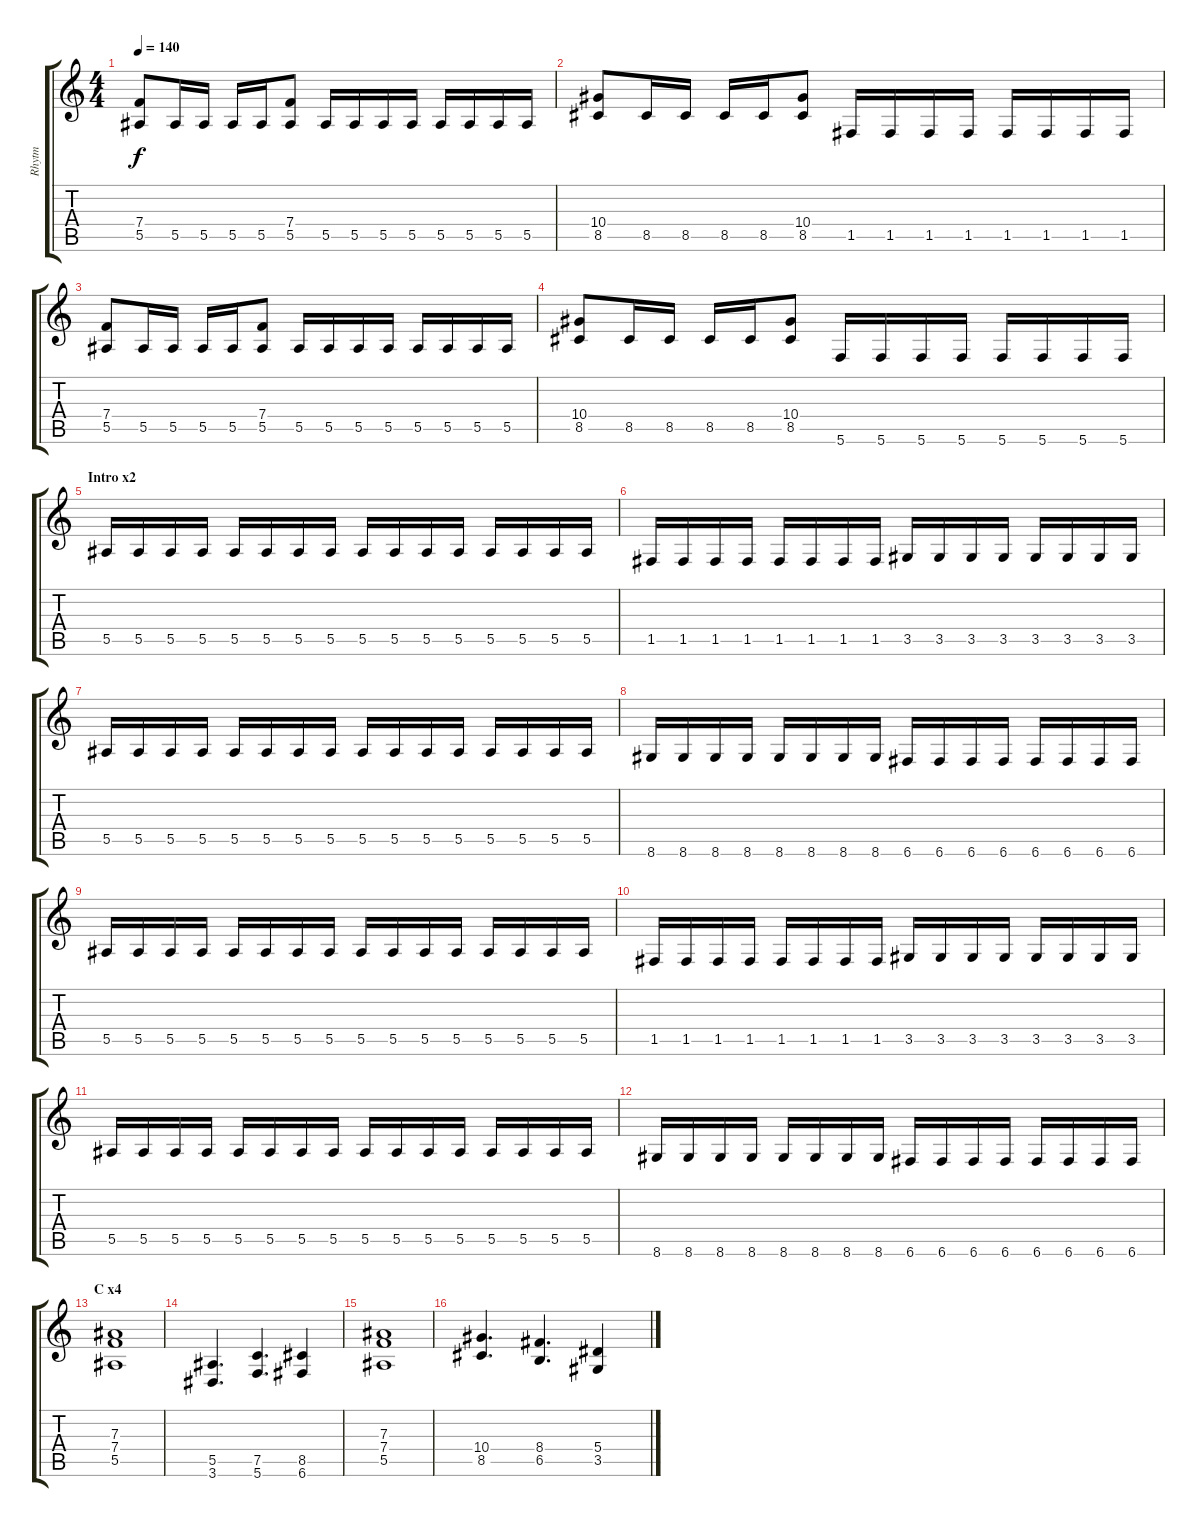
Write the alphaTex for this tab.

\track ("Rhytm" "Rhytm") {instrument distortionguitar}
\staff {score tabs}
\tuning (C4 G3 Eb3 Bb2 F2 C2) {hide}
\ts (4 4)
\tempo 140
\clef g2
\ks c
(7.4 5.5).8{dy f} 5.5.16 5.5.16 5.5.16 5.5.16 (7.4 5.5).8 5.5.16 5.5.16 5.5.16 5.5.16 5.5.16 5.5.16 5.5.16 5.5.16 |
(10.4 8.5).8 8.5.16 8.5.16 8.5.16 8.5.16 (10.4 8.5).8 1.5.16 1.5.16 1.5.16 1.5.16 1.5.16 1.5.16 1.5.16 1.5.16 |
(7.4 5.5).8 5.5.16 5.5.16 5.5.16 5.5.16 (7.4 5.5).8 5.5.16 5.5.16 5.5.16 5.5.16 5.5.16 5.5.16 5.5.16 5.5.16 |
(10.4 8.5).8 8.5.16 8.5.16 8.5.16 8.5.16 (10.4 8.5).8 5.6.16 5.6.16 5.6.16 5.6.16 5.6.16 5.6.16 5.6.16 5.6.16 |
\section ("" "Intro x2")
5.5.16 5.5.16 5.5.16 5.5.16 5.5.16 5.5.16 5.5.16 5.5.16 5.5.16 5.5.16 5.5.16 5.5.16 5.5.16 5.5.16 5.5.16 5.5.16 |
1.5.16 1.5.16 1.5.16 1.5.16 1.5.16 1.5.16 1.5.16 1.5.16 3.5.16 3.5.16 3.5.16 3.5.16 3.5.16 3.5.16 3.5.16 3.5.16 |
5.5.16 5.5.16 5.5.16 5.5.16 5.5.16 5.5.16 5.5.16 5.5.16 5.5.16 5.5.16 5.5.16 5.5.16 5.5.16 5.5.16 5.5.16 5.5.16 |
8.6.16 8.6.16 8.6.16 8.6.16 8.6.16 8.6.16 8.6.16 8.6.16 6.6.16 6.6.16 6.6.16 6.6.16 6.6.16 6.6.16 6.6.16 6.6.16 |
5.5.16 5.5.16 5.5.16 5.5.16 5.5.16 5.5.16 5.5.16 5.5.16 5.5.16 5.5.16 5.5.16 5.5.16 5.5.16 5.5.16 5.5.16 5.5.16 |
1.5.16 1.5.16 1.5.16 1.5.16 1.5.16 1.5.16 1.5.16 1.5.16 3.5.16 3.5.16 3.5.16 3.5.16 3.5.16 3.5.16 3.5.16 3.5.16 |
5.5.16 5.5.16 5.5.16 5.5.16 5.5.16 5.5.16 5.5.16 5.5.16 5.5.16 5.5.16 5.5.16 5.5.16 5.5.16 5.5.16 5.5.16 5.5.16 |
8.6.16 8.6.16 8.6.16 8.6.16 8.6.16 8.6.16 8.6.16 8.6.16 6.6.16 6.6.16 6.6.16 6.6.16 6.6.16 6.6.16 6.6.16 6.6.16 |
\section ("" "C x4")
(7.3 7.4 5.5).1 |
(5.5 3.6).4{d} (7.5 5.6).4{d} (8.5 6.6).4 |
(7.3 7.4 5.5).1 |
(10.4 8.5).4{d} (8.4 6.5).4{d} (5.4 3.5).4
